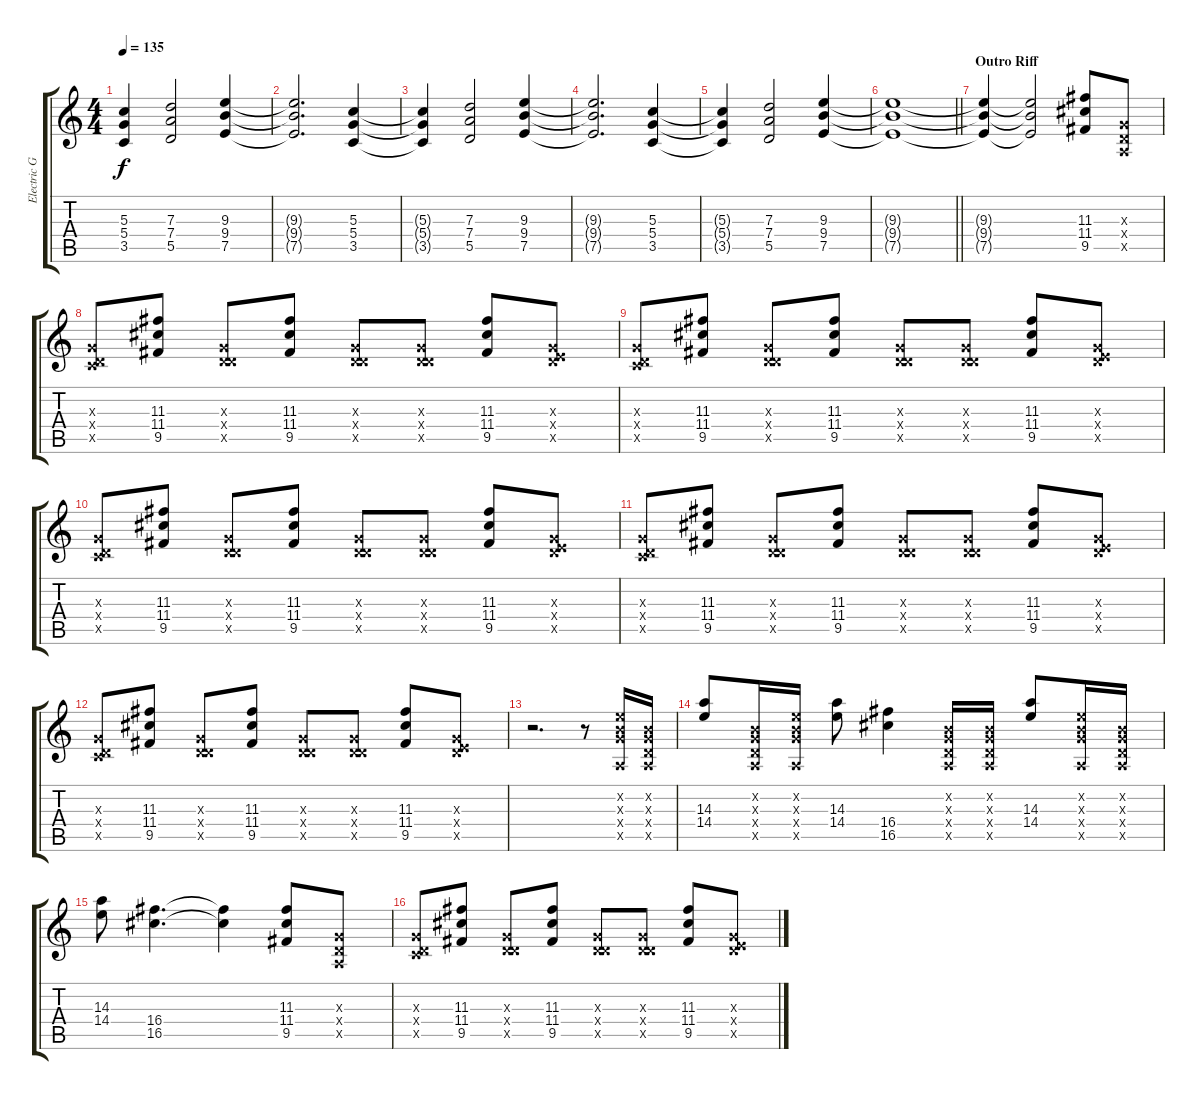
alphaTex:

\track ("Electric Guitar I" "Electric G") {instrument distortionguitar}
\staff {score tabs}
\tuning (E4 B3 G3 D3 A2 E2) {hide}
\ts (4 4)
\tempo 135
\clef g2
\ks c
(5.3{t} 5.4{t} 3.5{t}).4{dy f} (7.3 7.4 5.5).2 (9.3 9.4 7.5).4 |
(9.3{t} 9.4{t} 7.5{t}).2{d} (5.3 5.4 3.5).4 |
(5.3{t} 5.4{t} 3.5{t}).4 (7.3 7.4 5.5).2 (9.3 9.4 7.5).4 |
(9.3{t} 9.4{t} 7.5{t}).2{d} (5.3 5.4 3.5).4 |
(5.3{t} 5.4{t} 3.5{t}).4 (7.3 7.4 5.5).2 (9.3 9.4 7.5).4 |
\barLineRight lightlight
(9.3{t} 9.4{t} 7.5{t}).1 |
\section ("" "Outro Riff")
(9.3{t} 9.4{t} 7.5{t}).4 (9.3{t} 9.4{t} 7.5{t}).2 (11.3 11.4 9.5).8 (0.3{x} 0.4{x} 0.5{x}).8 |
(0.3{x} 0.4{x} 3.5{x}).8 (11.3 11.4 9.5).8 (0.3{x} 0.4{x} 5.5{x}).8 (11.3 11.4 9.5).8 (0.3{x} 0.4{x} 5.5{x}).8 (0.3{x} 0.4{x} 5.5{x}).8 (11.3 11.4 9.5).8 (0.3{x} 0.4{x} 7.5{x}).8 |
(0.3{x} 0.4{x} 3.5{x}).8 (11.3 11.4 9.5).8 (0.3{x} 0.4{x} 5.5{x}).8 (11.3 11.4 9.5).8 (0.3{x} 0.4{x} 5.5{x}).8 (0.3{x} 0.4{x} 5.5{x}).8 (11.3 11.4 9.5).8 (0.3{x} 0.4{x} 7.5{x}).8 |
(0.3{x} 0.4{x} 3.5{x}).8 (11.3 11.4 9.5).8 (0.3{x} 0.4{x} 5.5{x}).8 (11.3 11.4 9.5).8 (0.3{x} 0.4{x} 5.5{x}).8 (0.3{x} 0.4{x} 5.5{x}).8 (11.3 11.4 9.5).8 (0.3{x} 0.4{x} 7.5{x}).8 |
(0.3{x} 0.4{x} 3.5{x}).8 (11.3 11.4 9.5).8 (0.3{x} 0.4{x} 5.5{x}).8 (11.3 11.4 9.5).8 (0.3{x} 0.4{x} 5.5{x}).8 (0.3{x} 0.4{x} 5.5{x}).8 (11.3 11.4 9.5).8 (0.3{x} 0.4{x} 7.5{x}).8 |
(0.3{x} 0.4{x} 3.5{x}).8 (11.3 11.4 9.5).8 (0.3{x} 0.4{x} 5.5{x}).8 (11.3 11.4 9.5).8 (0.3{x} 0.4{x} 5.5{x}).8 (0.3{x} 0.4{x} 5.5{x}).8 (11.3 11.4 9.5).8 (0.3{x} 0.4{x} 7.5{x}).8 |
r.2{d volume 11} r.8 (0.2{x} 0.3{x} 14.4{x} 0.5{x}).16 (0.2{x} 0.3{x} 0.4{x} 0.5{x}).16 |
(14.3 14.4).8 (0.2{x} 0.3{x} 0.4{x} 0.5{x}).16 (0.2{x} 0.3{x} 14.4{x} 0.5{x}).16 (14.3 14.4).8 (16.4 16.5).4 (0.2{x} 0.3{x} 0.4{x} 0.5{x}).16 (0.2{x} 0.3{x} 0.4{x} 0.5{x}).16 (14.3 14.4).8 (0.2{x} 0.3{x} 14.4{x} 0.5{x}).16 (0.2{x} 0.3{x} 0.4{x} 0.5{x}).16 |
(14.3 14.4).8 (16.4 16.5).4{d} (16.4{t} 16.5{t}).4 (11.3 11.4 9.5).8{volume 9} (0.3{x} 0.4{x} 0.5{x}).8 |
(0.3{x} 0.4{x} 3.5{x}).8 (11.3 11.4 9.5).8 (0.3{x} 0.4{x} 5.5{x}).8 (11.3 11.4 9.5).8 (0.3{x} 0.4{x} 5.5{x}).8 (0.3{x} 0.4{x} 5.5{x}).8 (11.3 11.4 9.5).8 (0.3{x} 0.4{x} 7.5{x}).8
